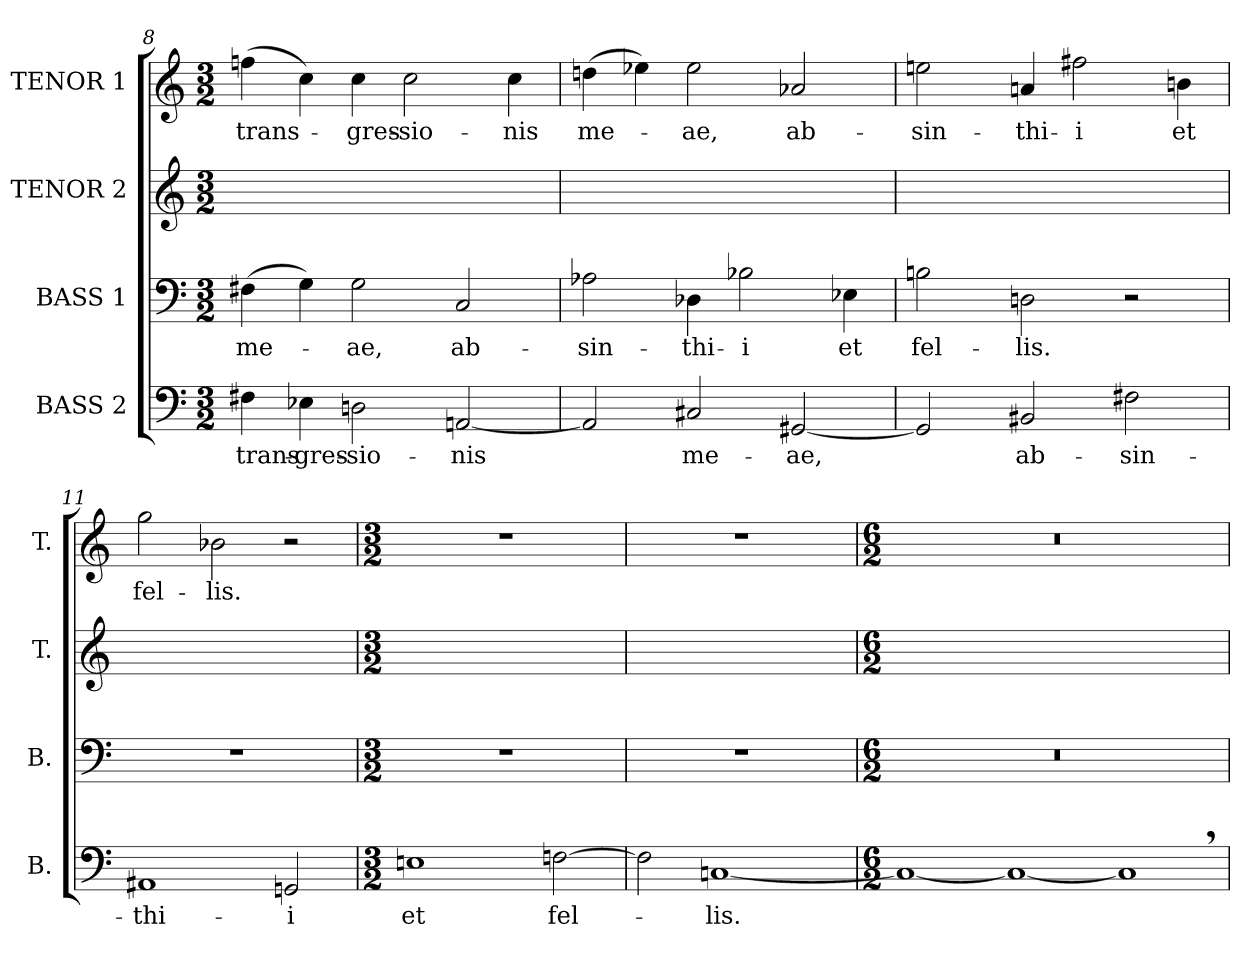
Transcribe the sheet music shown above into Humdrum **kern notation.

**kern	**text	**kern	**text	**kern	**kern	**text
*part4	*part4	*part3	*part3	*part2	*part1	*part1
*staff4	*staff4	*staff3	*staff3	*staff2	*staff1	*staff1
*I"BASS 2	*	*I"BASS 1	*	*I"TENOR 2	*I"TENOR 1	*
*I'B.	*	*I'B.	*	*I'T.	*I'T.	*
*clefF4	*	*clefF4	*	*clefG2	*clefG2	*
*	*	*	*	*ITrd7c12	*ITrd7c12	*
*k[]	*	*k[]	*	*k[]	*k[]	*
*C:	*	*C:	*	*C:	*C:	*
*M3/2	*	*M3/2	*	*M3/2	*M3/2	*
=8	=8	=8	=8	=8	=8	=8
4F#X	trans-	(4F#X	me-	4ryy	(4fn	trans-
4E-X	-gres-	4G)	.	4ryy	4c)	.
2Dn	-sio-	2G	-ae,	1ryy	4c	-gres-
.	.	.	.	.	2c	-sio-
[2AAn	-nis	2C	ab-	.	.	.
.	.	.	.	.	4c	-nis
=9	=9	=9	=9	=9	=9	=9
2AAn]	.	2A-X	-sin-	1ryy	(4dn	me-
.	.	.	.	.	4e-X)	.
2C#X	me-	4D-X	-thi-	.	2e-	-ae,
.	.	2B-X	-i	.	.	.
[2GG#X	-ae,	.	.	2ryy	2A-X	ab-
.	.	4E-X	et	.	.	.
=10	=10	=10	=10	=10	=10	=10
2GG#]	.	2Bn	fel-	4ryy	2en	-sin-
.	.	.	.	4ryy	.	.
2BB#X	ab-	2Dn	-lis.	2ryy	4An	-thi-
.	.	.	.	.	2f#X	-i
2F#X	-sin-	2r	.	2ryy	.	.
.	.	.	.	.	4Bn	et
=11	=11	=11	=11	=11	=11	=11
1AA#X	-thi-	2%3r	.	2ryy	2g	fel-
.	.	.	.	2ryy	2B-X	-lis.
2GGn	-i	.	.	2ryy	2r	.
=12	=12	=12	=12	=12	=12	=12
*M3/2	*	*M3/2	*	*M3/2	*M3/2	*
1En	et	2%3r	.	2ryy	2%3r	.
.	.	.	.	2ryy	.	.
[2Fn	fel-	.	.	2ryy	.	.
=13	=13	=13	=13	=13	=13	=13
2F]	.	2%3r	.	1ryy	2%3r	.
[1Cn	-lis.	.	.	.	.	.
.	.	.	.	2ryy	.	.
=14	=14	=14	=14	=14	=14	=14
*M6/2	*	*M6/2	*	*M6/2	*M6/2	*
1C_	.	1%3r	.	1ryy	1%3r	.
1C_	.	.	.	1ryy	.	.
1C,]	.	.	.	1ryy	.	.
=	=	=	=	=	=	=
*-	*-	*-	*-	*-	*-	*-
